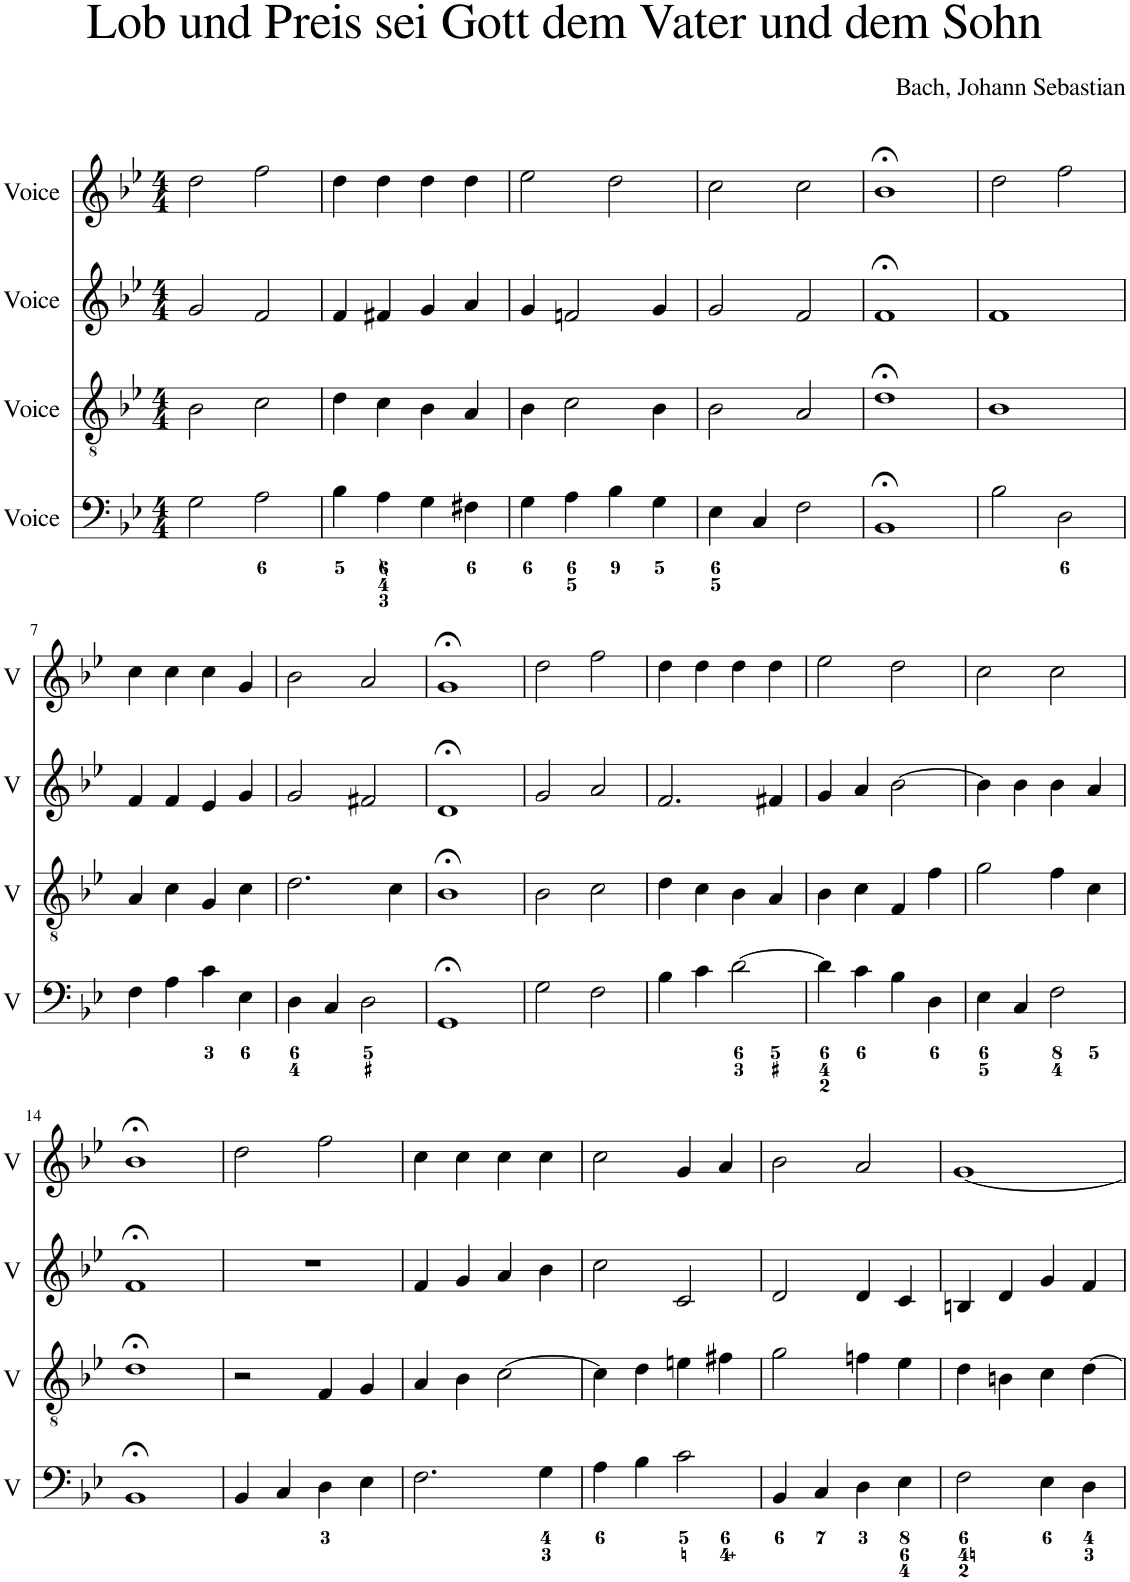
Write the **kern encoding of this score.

**kern	**kern	**kern	**kern
*part4	*part3	*part2	*part1
*staff4	*staff3	*staff2	*staff1
*I"Voice	*I"Voice	*I"Voice	*I"Voice
*I'V	*I'V	*I'V	*I'V
*clefF4	*clefGv2	*clefG2	*clefG2
*k[b-e-]	*k[b-e-]	*k[b-e-]	*k[b-e-]
*M4/4	*M4/4	*M4/4	*M4/4
=1	=1	=1	=1
2G\	2B-\	2g/	2dd\
2A\	2c\	2f/	2ff\
=2	=2	=2	=2
4B-\	4d\	4f/	4dd\
4A\	4c\	4f#X/	4dd\
4G\	4B-\	4g/	4dd\
4F#X\	4A/	4a/	4dd\
=3	=3	=3	=3
4G\	4B-\	4g/	2ee-\
4A\	2c\	2fn/	.
4B-\	.	.	2dd\
4G\	4B-\	4g/	.
=4	=4	=4	=4
4E-\	2B-\	2g/	2cc\
4C/	.	.	.
2F\	2A/	2f/	2cc\
=5	=5	=5	=5
1BB-;<	1d;<	1f;<	1b-;<
=6	=6	=6	=6
2B-\	1B-	1f	2dd\
2D\	.	.	2ff\
!!LO:LB:g=z
=7	=7	=7	=7
4F\	4A/	4f/	4cc\
4A\	4c\	4f/	4cc\
4c\	4G/	4e-/	4cc\
4E-\	4c\	4g/	4g/
=8	=8	=8	=8
4D\	2.d\	2g/	2b-\
4C/	.	.	.
2D\	.	2f#X/	2a/
.	4c\	.	.
=9	=9	=9	=9
1GG;<	1B-;<	1d;<	1g;<
=10	=10	=10	=10
2G\	2B-\	2g/	2dd\
2F\	2c\	2a/	2ff\
=11	=11	=11	=11
4B-\	4d\	2.f/	4dd\
4c\	4c\	.	4dd\
[2d\	4B-\	.	4dd\
.	4A/	4f#X/	4dd\
=12	=12	=12	=12
4d\]	4B-\	4g/	2ee-\
4c\	4c\	4a/	.
4B-\	4F/	[2b-\	2dd\
4D\	4f\	.	.
=13	=13	=13	=13
4E-\	2g\	4b-\]	2cc\
4C/	.	4b-\	.
2F\	4f\	4b-\	2cc\
.	4c\	4a/	.
!!LO:LB:g=z
=14	=14	=14	=14
1BB-;<	1d;<	1f;<	1b-;<
=15	=15	=15	=15
4BB-/	2r	1r	2dd\
4C/	.	.	.
4D\	4F/	.	2ff\
4E-\	4G/	.	.
=16	=16	=16	=16
2.F\	4A/	4f/	4cc\
.	4B-\	4g/	4cc\
.	[2c\	4a/	4cc\
4G\	.	4b-\	4cc\
=17	=17	=17	=17
4A\	4c\]	2cc\	2cc\
4B-\	4d\	.	.
2c\	4en\	2c/	4g/
.	4f#X\	.	4a/
=18	=18	=18	=18
4BB-/	2g\	2d/	2b-\
4C/	.	.	.
4D\	4fn\	4d/	2a/
4E-\	4e-\	4c/	.
=19	=19	=19	=19
2F\	4d\	4Bn/	[1g
.	4Bn\	4d/	.
4E-\	4c\	4g/	.
4D\	[4d\	4f/	.
=	=	=	=
*-	*-	*-	*-
